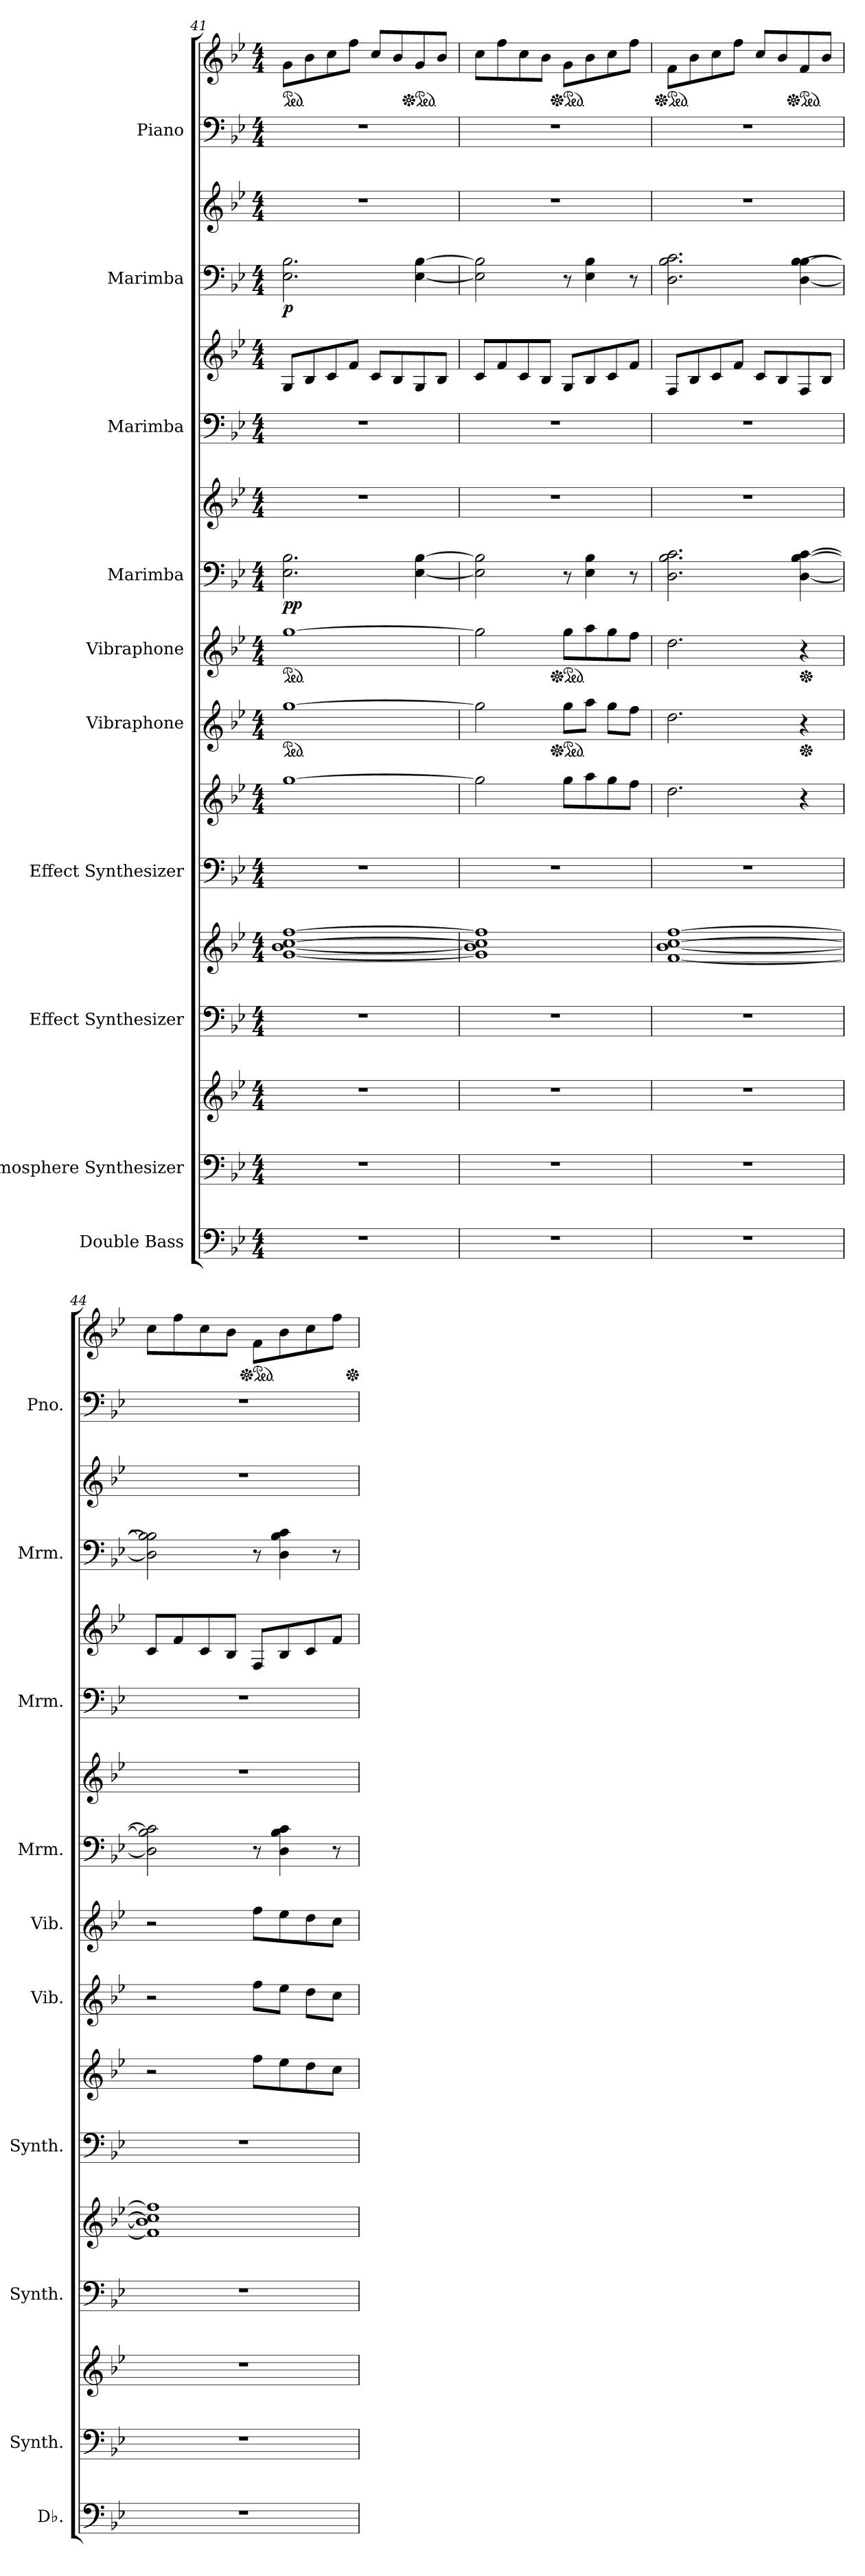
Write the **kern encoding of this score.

**kern	**kern	**kern	**kern	**kern	**kern	**kern	**kern	**kern	**kern	**kern	**dynam	**kern	**kern	**kern	**kern	**dynam	**kern	**kern
*part10	*part9	*part9	*part8	*part8	*part7	*part7	*part6	*part5	*part4	*part4	*part4	*part3	*part3	*part2	*part2	*part2	*part1	*part1
*staff17	*staff16	*staff15	*staff14	*staff13	*staff12	*staff11	*staff10	*staff9	*staff8	*staff7	*staff7/8	*staff6	*staff5	*staff4	*staff3	*staff3/4	*staff2	*staff1
*I"Double Bass	*I"Atmosphere Synthesizer	*	*I"Effect Synthesizer	*	*I"Effect Synthesizer	*	*I"Vibraphone	*I"Vibraphone	*I"Marimba	*	*	*I"Marimba	*	*I"Marimba	*	*	*I"Piano	*
*I'Db.	*I'Synth.	*	*I'Synth.	*	*I'Synth.	*	*I'Vib.	*I'Vib.	*I'Mrm.	*	*	*I'Mrm.	*	*I'Mrm.	*	*	*I'Pno.	*
*clefF4	*clefF4	*clefG2	*clefF4	*clefG2	*clefF4	*clefG2	*clefG2	*clefG2	*clefF4	*clefG2	*	*clefF4	*clefG2	*clefF4	*clefG2	*	*clefF4	*clefG2
*ITrd7c12	*	*	*	*	*	*	*	*	*	*	*	*	*	*	*	*	*	*
*k[b-e-]	*k[b-e-]	*k[b-e-]	*k[b-e-]	*k[b-e-]	*k[b-e-]	*k[b-e-]	*k[b-e-]	*k[b-e-]	*k[b-e-]	*k[b-e-]	*	*k[b-e-]	*k[b-e-]	*k[b-e-]	*k[b-e-]	*	*k[b-e-]	*k[b-e-]
*M4/4	*M4/4	*M4/4	*M4/4	*M4/4	*M4/4	*M4/4	*M4/4	*M4/4	*M4/4	*M4/4	*	*M4/4	*M4/4	*M4/4	*M4/4	*	*M4/4	*M4/4
*	*	*	*	*	*	*	*ped	*	*	*	*	*	*	*	*	*	*	*
*	*	*	*	*	*	*	*	*ped	*	*	*	*	*	*	*	*	*	*
*	*	*	*	*	*	*	*	*	*	*	*	*	*	*	*	*	*	*ped
=41	=41	=41	=41	=41	=41	=41	=41	=41	=41	=41	=41	=41	=41	=41	=41	=41	=41	=41
!	!	!	!	!	!	!	!	!	!	!	!LO:DY:b=2	!	!	!	!	!LO:DY:b=2	!	!
1r	1r	1r	1r	[1g [1b- [1cc [1ff	1r	[1gg	[1gg	[1gg	2.E-\ 2.B-\	1r	pp	1r	8G/L	2.E-\ 2.B-\	1r	p	1r	8g\L
.	.	.	.	.	.	.	.	.	.	.	.	.	8B-/	.	.	.	.	8b-\
.	.	.	.	.	.	.	.	.	.	.	.	.	8c/	.	.	.	.	8cc\
.	.	.	.	.	.	.	.	.	.	.	.	.	8f/J	.	.	.	.	8ff\J
.	.	.	.	.	.	.	.	.	.	.	.	.	8c/L	.	.	.	.	8cc/L
.	.	.	.	.	.	.	.	.	.	.	.	.	8B-/	.	.	.	.	8b-/
*	*	*	*	*	*	*	*	*	*	*	*	*	*	*	*	*	*	*Xped
*	*	*	*	*	*	*	*	*	*	*	*	*	*	*	*	*	*	*ped
.	.	.	.	.	.	.	.	.	[4E-\ [4B-\	.	.	.	8G/	[4E-\ [4B-\	.	.	.	8g/
.	.	.	.	.	.	.	.	.	.	.	.	.	8B-/J	.	.	.	.	8b-/J
!!LO:PB:g=z
=42	=42	=42	=42	=42	=42	=42	=42	=42	=42	=42	=42	=42	=42	=42	=42	=42	=42	=42
1r	1r	1r	1r	1g] 1b-] 1cc] 1ff]	1r	2gg\]	2gg\]	2gg\]	2E-\] 2B-\]	1r	.	1r	8c/L	2E-\] 2B-\]	1r	.	1r	8cc\L
.	.	.	.	.	.	.	.	.	.	.	.	.	8f/	.	.	.	.	8ff\
.	.	.	.	.	.	.	.	.	.	.	.	.	8c/	.	.	.	.	8cc\
.	.	.	.	.	.	.	.	.	.	.	.	.	8B-/J	.	.	.	.	8b-\J
*	*	*	*	*	*	*	*Xped	*	*	*	*	*	*	*	*	*	*	*
*	*	*	*	*	*	*	*ped	*	*	*	*	*	*	*	*	*	*	*
*	*	*	*	*	*	*	*	*Xped	*	*	*	*	*	*	*	*	*	*
*	*	*	*	*	*	*	*	*ped	*	*	*	*	*	*	*	*	*	*
*	*	*	*	*	*	*	*	*	*	*	*	*	*	*	*	*	*	*Xped
*	*	*	*	*	*	*	*	*	*	*	*	*	*	*	*	*	*	*ped
.	.	.	.	.	.	8gg\L	8gg\L	8gg\L	8r	.	.	.	8G/L	8r	.	.	.	8g\L
.	.	.	.	.	.	8aa\	8aa\J	8aa\	4E-\ 4B-\	.	.	.	8B-/	4E-\ 4B-\	.	.	.	8b-\
.	.	.	.	.	.	8gg\	8gg\L	8gg\	.	.	.	.	8c/	.	.	.	.	8cc\
.	.	.	.	.	.	8ff\J	8ff\J	8ff\J	8r	.	.	.	8f/J	8r	.	.	.	8ff\J
=43	=43	=43	=43	=43	=43	=43	=43	=43	=43	=43	=43	=43	=43	=43	=43	=43	=43	=43
*	*	*	*	*	*	*	*	*	*	*	*	*	*	*	*	*	*	*Xped
*	*	*	*	*	*	*	*	*	*	*	*	*	*	*	*	*	*	*ped
1r	1r	1r	1r	[1f [1b- [1cc [1ff	1r	2.dd\	2.dd\	2.dd\	2.D\ 2.B-\ 2.c\	1r	.	1r	8F/L	2.D\ 2.B-\ 2.c\	1r	.	1r	8f\L
.	.	.	.	.	.	.	.	.	.	.	.	.	8B-/	.	.	.	.	8b-\
.	.	.	.	.	.	.	.	.	.	.	.	.	8c/	.	.	.	.	8cc\
.	.	.	.	.	.	.	.	.	.	.	.	.	8f/J	.	.	.	.	8ff\J
.	.	.	.	.	.	.	.	.	.	.	.	.	8c/L	.	.	.	.	8cc/L
.	.	.	.	.	.	.	.	.	.	.	.	.	8B-/	.	.	.	.	8b-/
*	*	*	*	*	*	*	*Xped	*	*	*	*	*	*	*	*	*	*	*
*	*	*	*	*	*	*	*	*Xped	*	*	*	*	*	*	*	*	*	*
*	*	*	*	*	*	*	*	*	*	*	*	*	*	*	*	*	*	*Xped
*	*	*	*	*	*	*	*	*	*	*	*	*	*	*	*	*	*	*ped
.	.	.	.	.	.	4r	4r	4r	[4D\ [4B-\ [4c\	.	.	.	8F/	[4D\ [4B-\ [4B-\	.	.	.	8f/
.	.	.	.	.	.	.	.	.	.	.	.	.	8B-/J	.	.	.	.	8b-/J
=44	=44	=44	=44	=44	=44	=44	=44	=44	=44	=44	=44	=44	=44	=44	=44	=44	=44	=44
1r	1r	1r	1r	1f] 1b-] 1cc] 1ff]	1r	2r	2r	2r	2D\] 2B-\] 2c\]	1r	.	1r	8c/L	2D\] 2B-\] 2B-\]	1r	.	1r	8cc\L
.	.	.	.	.	.	.	.	.	.	.	.	.	8f/	.	.	.	.	8ff\
.	.	.	.	.	.	.	.	.	.	.	.	.	8c/	.	.	.	.	8cc\
.	.	.	.	.	.	.	.	.	.	.	.	.	8B-/J	.	.	.	.	8b-\J
*	*	*	*	*	*	*	*	*	*	*	*	*	*	*	*	*	*	*Xped
*	*	*	*	*	*	*	*	*	*	*	*	*	*	*	*	*	*	*ped
.	.	.	.	.	.	8ff\L	8ff\L	8ff\L	8r	.	.	.	8F/L	8r	.	.	.	8f\L
.	.	.	.	.	.	8ee-\	8ee-\J	8ee-\	4D\ 4B-\ 4c\	.	.	.	8B-/	4D\ 4B-\ 4c\	.	.	.	8b-\
.	.	.	.	.	.	8dd\	8dd\L	8dd\	.	.	.	.	8c/	.	.	.	.	8cc\
.	.	.	.	.	.	8cc\J	8cc\J	8cc\J	8r	.	.	.	8f/J	8r	.	.	.	8ff\J
*	*	*	*	*	*	*	*	*	*	*	*	*	*	*	*	*	*	*Xped
=	=	=	=	=	=	=	=	=	=	=	=	=	=	=	=	=	=	=
*-	*-	*-	*-	*-	*-	*-	*-	*-	*-	*-	*-	*-	*-	*-	*-	*-	*-	*-
